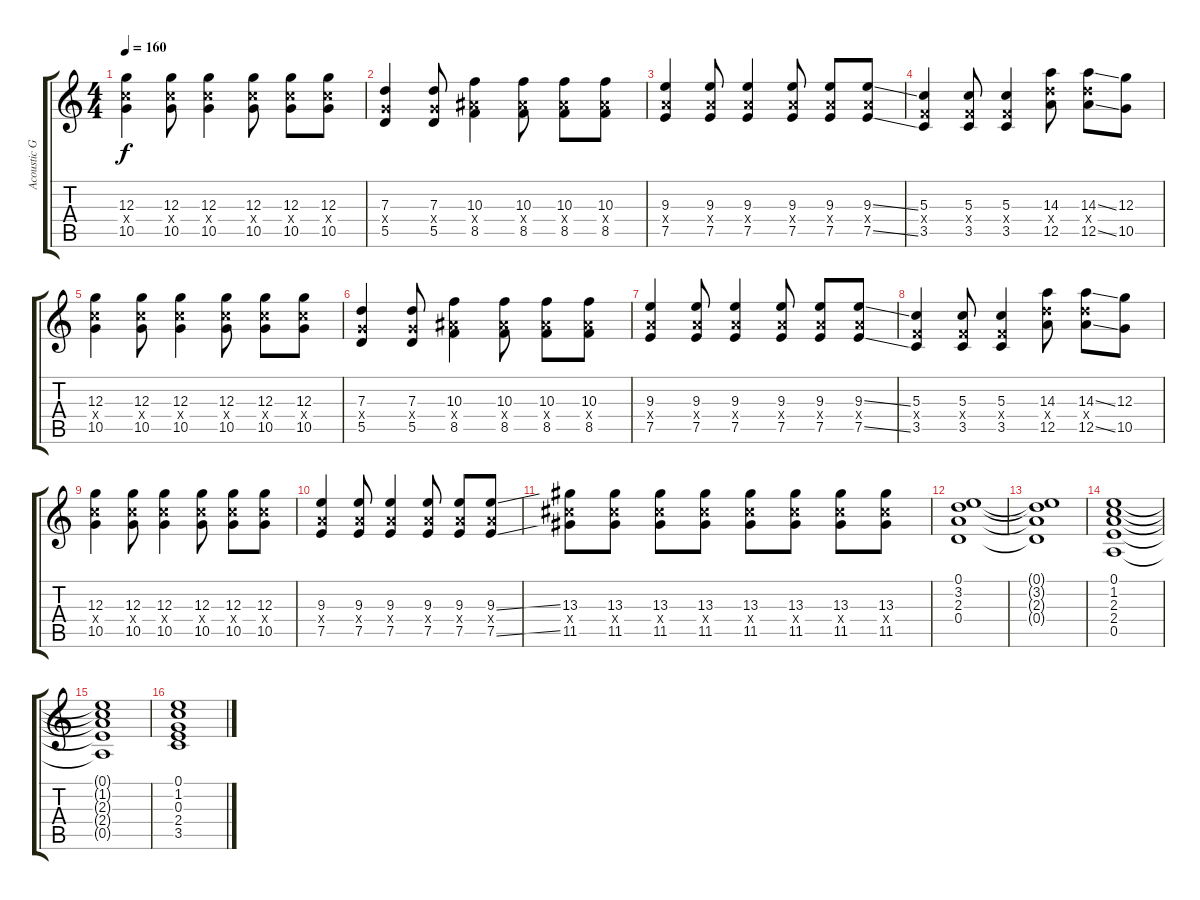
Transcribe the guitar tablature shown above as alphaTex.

\track ("Acoustic Guitar (Left)" "Acoustic G") {instrument acousticguitarsteel}
\staff {score tabs}
\tuning (E4 B3 G3 D3 A2 E2) {hide}
\ts (4 4)
\tempo 160
\clef g2
\ks c
(12.3 10.4{x} 10.5).4{dy f} (12.3 10.4{x} 10.5).8 (12.3 10.4{x} 10.5).4 (12.3 10.4{x} 10.5).8 (12.3 10.4{x} 10.5).8 (12.3 10.4{x} 10.5).8 |
(7.3 5.4{x} 5.5).4 (7.3 5.4{x} 5.5).8 (10.3 8.4{x} 8.5).4 (10.3 8.4{x} 8.5).8 (10.3 8.4{x} 8.5).8 (10.3 8.4{x} 8.5).8 |
(9.3 7.4{x} 7.5).4 (9.3 7.4{x} 7.5).8 (9.3 7.4{x} 7.5).4 (9.3 7.4{x} 7.5).8 (9.3 7.4{x} 7.5).8 (9.3{ss} 7.4{x} 7.5{ss}).8 |
(5.3 3.4{x} 3.5).4 (5.3 3.4{x} 3.5).8 (5.3 3.4{x} 3.5).4 (14.3 12.4{x} 12.5).8 (14.3{ss} 12.4{x} 12.5{ss}).8 (12.3 10.5).8 |
(12.3 10.4{x} 10.5).4 (12.3 10.4{x} 10.5).8 (12.3 10.4{x} 10.5).4 (12.3 10.4{x} 10.5).8 (12.3 10.4{x} 10.5).8 (12.3 10.4{x} 10.5).8 |
(7.3 5.4{x} 5.5).4 (7.3 5.4{x} 5.5).8 (10.3 8.4{x} 8.5).4 (10.3 8.4{x} 8.5).8 (10.3 8.4{x} 8.5).8 (10.3 8.4{x} 8.5).8 |
(9.3 7.4{x} 7.5).4 (9.3 7.4{x} 7.5).8 (9.3 7.4{x} 7.5).4 (9.3 7.4{x} 7.5).8 (9.3 7.4{x} 7.5).8 (9.3{ss} 7.4{x} 7.5{ss}).8 |
(5.3 3.4{x} 3.5).4 (5.3 3.4{x} 3.5).8 (5.3 3.4{x} 3.5).4 (14.3 12.4{x} 12.5).8 (14.3{ss} 12.4{x} 12.5{ss}).8 (12.3 10.5).8 |
(12.3 10.4{x} 10.5).4 (12.3 10.4{x} 10.5).8 (12.3 10.4{x} 10.5).4 (12.3 10.4{x} 10.5).8 (12.3 10.4{x} 10.5).8 (12.3 10.4{x} 10.5).8 |
(9.3 7.4{x} 7.5).4 (9.3 7.4{x} 7.5).8 (9.3 7.4{x} 7.5).4 (9.3 7.4{x} 7.5).8 (9.3 7.4{x} 7.5).8 (9.3{ss} 7.4{x} 7.5{ss}).8 |
(13.3 11.4{x} 11.5).8 (13.3 11.4{x} 11.5).8 (13.3 11.4{x} 11.5).8 (13.3 11.4{x} 11.5).8 (13.3 11.4{x} 11.5).8 (13.3 11.4{x} 11.5).8 (13.3 11.4{x} 11.5).8 (13.3 11.4{x} 11.5).8 |
(0.1 3.2 2.3 0.4).1 |
(0.1{t} 3.2{t} 2.3{t} 0.4{t}).1 |
(0.1 1.2 2.3 2.4 0.5).1 |
(0.1{t} 1.2{t} 2.3{t} 2.4{t} 0.5{t}).1 |
(0.1 1.2 0.3 2.4 3.5).1
